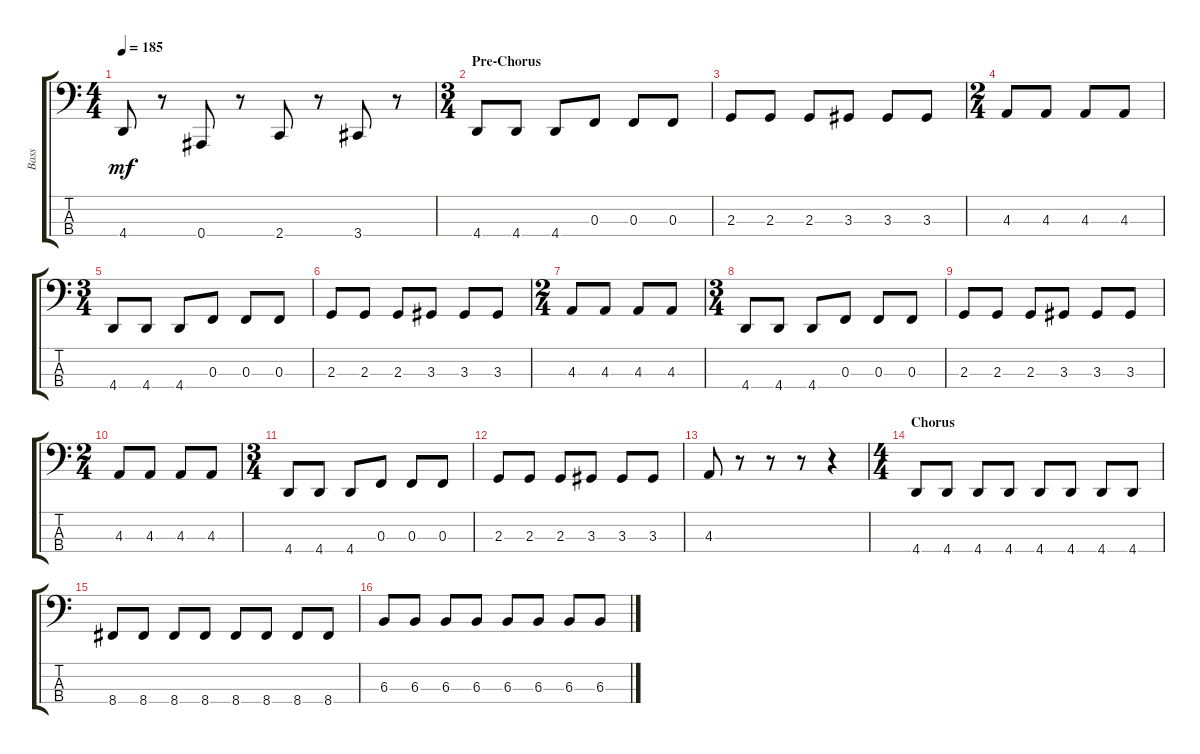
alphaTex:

\track ("Bass" "Bass") {instrument electricbassfinger}
\staff {score tabs}
\tuning (Eb2 Bb1 F1 Bb0) {hide}
\ts (4 4)
\tempo 185
\clef f4
\ks c
4.4.8{dy mf} r.8 0.4.8 r.8 2.4.8 r.8 3.4.8 r.8 |
\ts (3 4)
\section ("" "Pre-Chorus")
4.4.8 4.4.8 4.4.8 0.3.8 0.3.8 0.3.8 |
2.3.8 2.3.8 2.3.8 3.3.8 3.3.8 3.3.8 |
\ts (2 4)
4.3.8 4.3.8 4.3.8 4.3.8 |
\ts (3 4)
4.4.8 4.4.8 4.4.8 0.3.8 0.3.8 0.3.8 |
2.3.8 2.3.8 2.3.8 3.3.8 3.3.8 3.3.8 |
\ts (2 4)
4.3.8 4.3.8 4.3.8 4.3.8 |
\ts (3 4)
4.4.8 4.4.8 4.4.8 0.3.8 0.3.8 0.3.8 |
2.3.8 2.3.8 2.3.8 3.3.8 3.3.8 3.3.8 |
\ts (2 4)
4.3.8 4.3.8 4.3.8 4.3.8 |
\ts (3 4)
4.4.8 4.4.8 4.4.8 0.3.8 0.3.8 0.3.8 |
2.3.8 2.3.8 2.3.8 3.3.8 3.3.8 3.3.8 |
4.3.8 r.8 r.8 r.8 r.4 |
\ts (4 4)
\section ("" "Chorus")
4.4.8 4.4.8 4.4.8 4.4.8 4.4.8 4.4.8 4.4.8 4.4.8 |
8.4.8 8.4.8 8.4.8 8.4.8 8.4.8 8.4.8 8.4.8 8.4.8 |
6.3.8 6.3.8 6.3.8 6.3.8 6.3.8 6.3.8 6.3.8 6.3.8
